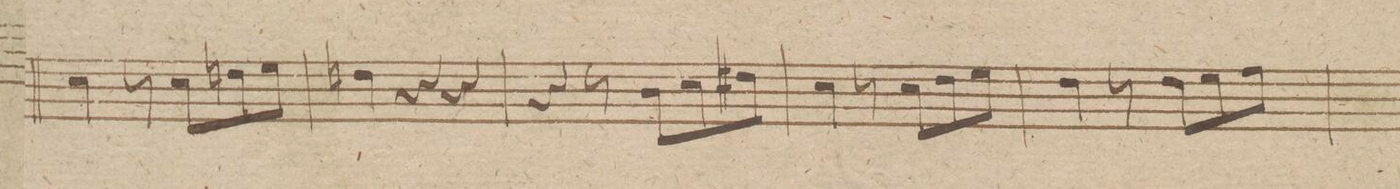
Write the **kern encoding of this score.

**kern	**dynam
*I"Trombone Baſso.	*
*clefF4	*
*k[f#]	*
*M3/4	*
4E\	.
8r	.
8E\L	.
8Fn\	.
8G\J	.
=73	=73
4Fn\	.
4r	.
4r	.
=74	=74
4r	.
8r	.
8D\L	.
8E\	.
8F#X\J	.
=75	=75
4E\	.
8r	.
8E\L	.
8F#\	.
8G\J	.
=76	=76
4F#\	.
8r	.
8F#\L	.
8G\	.
8A\J	.
=77	=77
*-	*-
